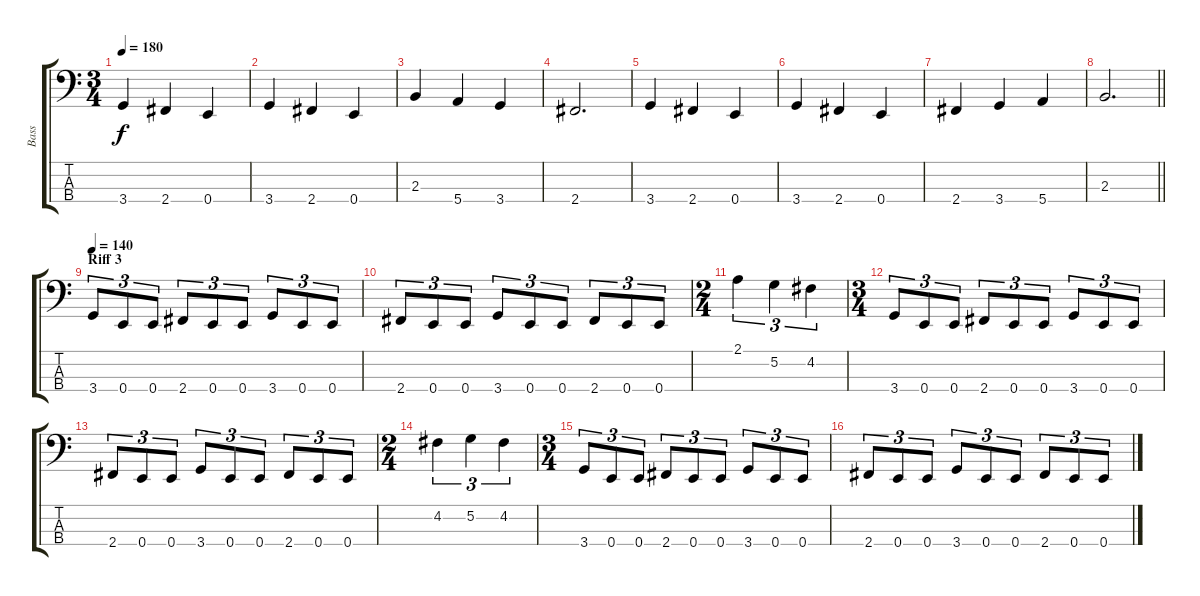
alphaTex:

\track ("Bass" "Bass") {instrument electricbassfinger}
\staff {score tabs}
\tuning (G2 D2 A1 E1) {hide}
\ts (3 4)
\tempo 180
\clef f4
\ks c
3.4.4{dy f} 2.4.4 0.4.4 |
3.4.4 2.4.4 0.4.4 |
2.3.4 5.4.4 3.4.4 |
2.4.2{d} |
3.4.4 2.4.4 0.4.4 |
3.4.4 2.4.4 0.4.4 |
2.4.4 3.4.4 5.4.4 |
\barLineRight lightlight
2.3.2{d} |
\section ("" "Riff 3")
\tempo 140
3.4.8{tu (3 2)} 0.4.8{tu (3 2)} 0.4.8{tu (3 2)} 2.4.8{tu (3 2)} 0.4.8{tu (3 2)} 0.4.8{tu (3 2)} 3.4.8{tu (3 2)} 0.4.8{tu (3 2)} 0.4.8{tu (3 2)} |
2.4.8{tu (3 2)} 0.4.8{tu (3 2)} 0.4.8{tu (3 2)} 3.4.8{tu (3 2)} 0.4.8{tu (3 2)} 0.4.8{tu (3 2)} 2.4.8{tu (3 2)} 0.4.8{tu (3 2)} 0.4.8{tu (3 2)} |
\ts (2 4)
2.1.4{tu (3 2)} 5.2.4{tu (3 2)} 4.2.4{tu (3 2)} |
\ts (3 4)
3.4.8{tu (3 2)} 0.4.8{tu (3 2)} 0.4.8{tu (3 2)} 2.4.8{tu (3 2)} 0.4.8{tu (3 2)} 0.4.8{tu (3 2)} 3.4.8{tu (3 2)} 0.4.8{tu (3 2)} 0.4.8{tu (3 2)} |
2.4.8{tu (3 2)} 0.4.8{tu (3 2)} 0.4.8{tu (3 2)} 3.4.8{tu (3 2)} 0.4.8{tu (3 2)} 0.4.8{tu (3 2)} 2.4.8{tu (3 2)} 0.4.8{tu (3 2)} 0.4.8{tu (3 2)} |
\ts (2 4)
4.2.4{tu (3 2)} 5.2.4{tu (3 2)} 4.2.4{tu (3 2)} |
\ts (3 4)
3.4.8{tu (3 2)} 0.4.8{tu (3 2)} 0.4.8{tu (3 2)} 2.4.8{tu (3 2)} 0.4.8{tu (3 2)} 0.4.8{tu (3 2)} 3.4.8{tu (3 2)} 0.4.8{tu (3 2)} 0.4.8{tu (3 2)} |
2.4.8{tu (3 2)} 0.4.8{tu (3 2)} 0.4.8{tu (3 2)} 3.4.8{tu (3 2)} 0.4.8{tu (3 2)} 0.4.8{tu (3 2)} 2.4.8{tu (3 2)} 0.4.8{tu (3 2)} 0.4.8{tu (3 2)}
